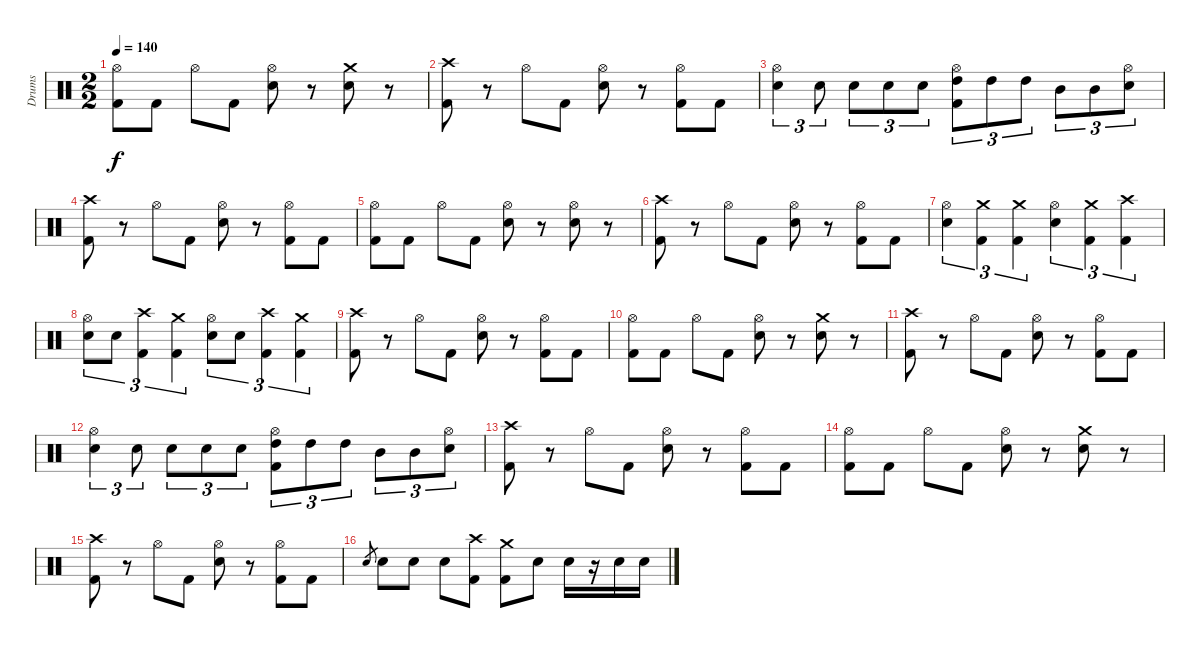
\track ("Drums" "Drums") {instrument percussion}
\staff {score}
\articulation defaults
\ts (2 2)
\tempo 140
\clef neutral
\ks c
("Hi-Hat (open)" "Kick (hit) 2").8{dy f} "Kick (hit) 2".8 "Hi-Hat (open)".8 "Kick (hit) 2".8 ("Hi-Hat (open)" "Snare (hit) 2").8 r.8 ("Crash medium (hit)" "Snare (hit) 2").8 r.8 |
("Crash high (hit)" "Kick (hit) 2").8 r.8 "Hi-Hat (open)".8 "Kick (hit) 2".8 ("Hi-Hat (open)" "Snare (hit) 2").8 r.8 ("Hi-Hat (open)" "Kick (hit) 2").8 "Kick (hit) 2".8 |
("Hi-Hat (open)" "Snare (hit) 2").4{tu (3 2)} "Snare (hit) 2".8{tu (3 2)} "Snare (hit) 2".8{tu (3 2)} "Snare (hit) 2".8{tu (3 2)} "Snare (hit) 2".8{tu (3 2)} ("Hi-Hat (open)" "High Tom (hit)" "Kick (hit) 2").8{tu (3 2)} "High Tom (hit)".8{tu (3 2)} "High Tom (hit)".8{tu (3 2)} "Mid Tom (hit)".8{tu (3 2)} "Mid Tom (hit)".8{tu (3 2)} ("Hi-Hat (open)" "Snare (hit) 2").8{tu (3 2)} |
("Crash high (hit)" "Kick (hit) 2").8 r.8 "Hi-Hat (open)".8 "Kick (hit) 2".8 ("Hi-Hat (open)" "Snare (hit) 2").8 r.8 ("Hi-Hat (open)" "Kick (hit) 2").8 "Kick (hit) 2".8 |
("Hi-Hat (open)" "Kick (hit) 2").8 "Kick (hit) 2".8 "Hi-Hat (open)".8 "Kick (hit) 2".8 ("Hi-Hat (open)" "Snare (hit) 2").8 r.8 ("Hi-Hat (open)" "Snare (hit) 2").8 r.8 |
("Crash high (hit)" "Kick (hit) 2").8 r.8 "Hi-Hat (open)".8 "Kick (hit) 2".8 ("Hi-Hat (open)" "Snare (hit) 2").8 r.8 ("Hi-Hat (open)" "Kick (hit) 2").8 "Kick (hit) 2".8 |
("Hi-Hat (open)" "Snare (hit) 2").4{tu (3 2)} ("Crash medium (hit)" "Kick (hit) 2").4{tu (3 2)} ("Crash medium (hit)" "Kick (hit) 2").4{tu (3 2)} ("Hi-Hat (open)" "Snare (hit) 2").4{tu (3 2)} ("Crash medium (hit)" "Kick (hit) 2").4{tu (3 2)} ("Crash high (hit)" "Kick (hit) 2").4{tu (3 2)} |
("Hi-Hat (open)" "Snare (hit) 2").8{tu (3 2)} "Snare (hit) 2".8{tu (3 2)} ("Crash high (hit)" "Kick (hit) 2").4{tu (3 2)} ("Crash medium (hit)" "Kick (hit) 2").4{tu (3 2)} ("Hi-Hat (open)" "Snare (hit) 2").8{tu (3 2)} "Snare (hit) 2".8{tu (3 2)} ("Crash high (hit)" "Kick (hit) 2").4{tu (3 2)} ("Crash medium (hit)" "Kick (hit) 2").4{tu (3 2)} |
("Crash high (hit)" "Kick (hit) 2").8 r.8 "Hi-Hat (open)".8 "Kick (hit) 2".8 ("Hi-Hat (open)" "Snare (hit) 2").8 r.8 ("Hi-Hat (open)" "Kick (hit) 2").8 "Kick (hit) 2".8 |
("Hi-Hat (open)" "Kick (hit) 2").8 "Kick (hit) 2".8 "Hi-Hat (open)".8 "Kick (hit) 2".8 ("Hi-Hat (open)" "Snare (hit) 2").8 r.8 ("Crash medium (hit)" "Snare (hit) 2").8 r.8 |
("Crash high (hit)" "Kick (hit) 2").8 r.8 "Hi-Hat (open)".8 "Kick (hit) 2".8 ("Hi-Hat (open)" "Snare (hit) 2").8 r.8 ("Hi-Hat (open)" "Kick (hit) 2").8 "Kick (hit) 2".8 |
("Hi-Hat (open)" "Snare (hit) 2").4{tu (3 2)} "Snare (hit) 2".8{tu (3 2)} "Snare (hit) 2".8{tu (3 2)} "Snare (hit) 2".8{tu (3 2)} "Snare (hit) 2".8{tu (3 2)} ("Hi-Hat (open)" "High Tom (hit)" "Kick (hit) 2").8{tu (3 2)} "High Tom (hit)".8{tu (3 2)} "High Tom (hit)".8{tu (3 2)} "Mid Tom (hit)".8{tu (3 2)} "Mid Tom (hit)".8{tu (3 2)} ("Hi-Hat (open)" "Snare (hit) 2").8{tu (3 2)} |
("Crash high (hit)" "Kick (hit) 2").8 r.8 "Hi-Hat (open)".8 "Kick (hit) 2".8 ("Hi-Hat (open)" "Snare (hit) 2").8 r.8 ("Hi-Hat (open)" "Kick (hit) 2").8 "Kick (hit) 2".8 |
("Hi-Hat (open)" "Kick (hit) 2").8 "Kick (hit) 2".8 "Hi-Hat (open)".8 "Kick (hit) 2".8 ("Hi-Hat (open)" "Snare (hit) 2").8 r.8 ("Crash medium (hit)" "Snare (hit) 2").8 r.8 |
("Crash high (hit)" "Kick (hit) 2").8 r.8 "Hi-Hat (open)".8 "Kick (hit) 2".8 ("Hi-Hat (open)" "Snare (hit) 2").8 r.8 ("Hi-Hat (open)" "Kick (hit) 2").8 "Kick (hit) 2".8 |
"Snare (hit) 2".8{gr} "Snare (hit) 2".8 "Snare (hit) 2".8 "Snare (hit) 2".8 ("Crash high (hit)" "Kick (hit) 2").8 ("Crash medium (hit)" "Kick (hit) 2").8 "Snare (hit) 2".8 "Snare (hit) 2".16 r.16 "Snare (hit) 2".16 "Snare (hit) 2".16
